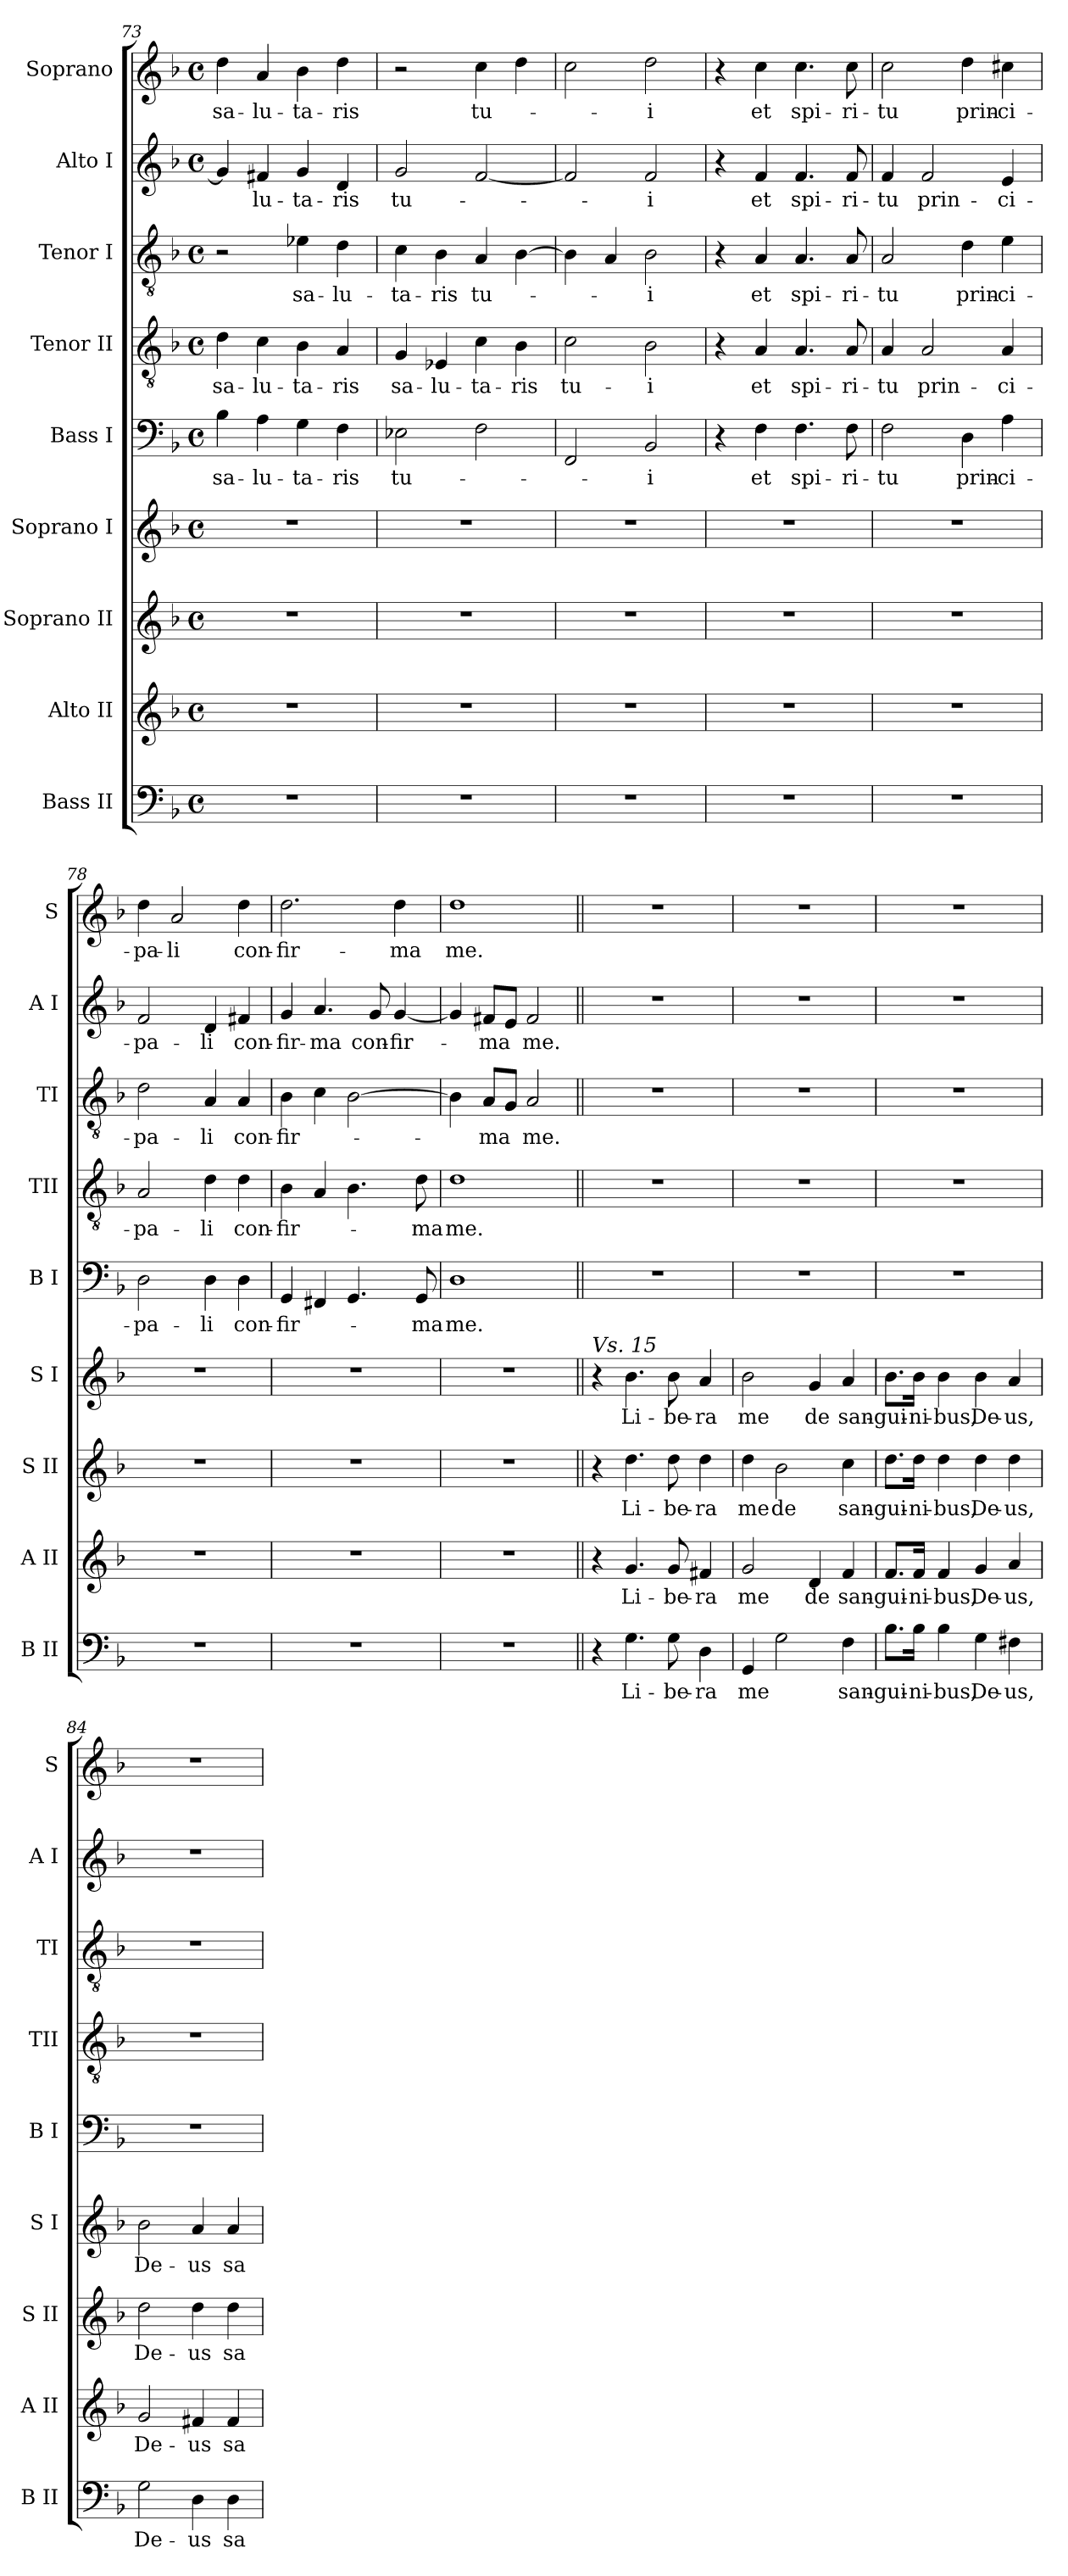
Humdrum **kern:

**kern	**text	**kern	**text	**kern	**text	**kern	**text	**kern	**text	**kern	**text	**kern	**text	**kern	**text	**kern	**text
*part9	*part9	*part8	*part8	*part7	*part7	*part6	*part6	*part5	*part5	*part4	*part4	*part3	*part3	*part2	*part2	*part1	*part1
*staff9	*staff9	*staff8	*staff8	*staff7	*staff7	*staff6	*staff6	*staff5	*staff5	*staff4	*staff4	*staff3	*staff3	*staff2	*staff2	*staff1	*staff1
*I"Bass II	*	*I"Alto II	*	*I"Soprano II	*	*I"Soprano I	*	*I"Bass I	*	*I"Tenor II	*	*I"Tenor I	*	*I"Alto I	*	*I"Soprano	*
*I'B II	*	*I'A II	*	*I'S II	*	*I'S I	*	*I'B I	*	*I'TII	*	*I'TI	*	*I'A I	*	*I'S	*
*clefF4	*	*clefG2	*	*clefG2	*	*clefG2	*	*clefF4	*	*clefGv2	*	*clefGv2	*	*clefG2	*	*clefG2	*
*k[b-]	*	*k[b-]	*	*k[b-]	*	*k[b-]	*	*k[b-]	*	*k[b-]	*	*k[b-]	*	*k[b-]	*	*k[b-]	*
*d:	*	*d:	*	*d:	*	*d:	*	*d:	*	*d:	*	*d:	*	*d:	*	*d:	*
*M4/4	*	*M4/4	*	*M4/4	*	*M4/4	*	*M4/4	*	*M4/4	*	*M4/4	*	*M4/4	*	*M4/4	*
*met(c)	*	*met(c)	*	*met(c)	*	*met(c)	*	*met(c)	*	*met(c)	*	*met(c)	*	*met(c)	*	*met(c)	*
=73	=73	=73	=73	=73	=73	=73	=73	=73	=73	=73	=73	=73	=73	=73	=73	=73	=73
!	!	!	!	!	!	!	!	!	!LO:LY:b	!	!LO:LY:b	!	!	!	!	!	!LO:LY:b
1r	.	1r	.	1r	.	1r	.	4B-\	sa-	4d\	sa-	2r	.	4g/]	.	4dd\	sa-
!	!	!	!	!	!	!	!	!	!LO:LY:b	!	!LO:LY:b	!	!	!	!LO:LY:b	!	!LO:LY:b
.	.	.	.	.	.	.	.	4A\	-lu-	4c\	-lu-	.	.	4f#X/	-lu-	4a/	-lu-
!	!	!	!	!	!	!	!	!	!LO:LY:b	!	!LO:LY:b	!	!LO:LY:b	!	!LO:LY:b	!	!LO:LY:b
.	.	.	.	.	.	.	.	4G\	-ta-	4B-\	-ta-	4e-X\	sa-	4g/	-ta-	4b-\	-ta-
!	!	!	!	!	!	!	!	!	!LO:LY:b	!	!LO:LY:b	!	!LO:LY:b	!	!LO:LY:b	!	!LO:LY:b
.	.	.	.	.	.	.	.	4F\	-ris	4A/	-ris	4d\	-lu-	4d/	-ris	4dd\	-ris
=74	=74	=74	=74	=74	=74	=74	=74	=74	=74	=74	=74	=74	=74	=74	=74	=74	=74
!	!	!	!	!	!	!	!	!	!LO:LY:b	!	!LO:LY:b	!	!LO:LY:b	!	!LO:LY:b	!	!
1r	.	1r	.	1r	.	1r	.	2E-X\	tu-	4G/	sa-	4c\	-ta-	2g/	tu-	2r	.
!	!	!	!	!	!	!	!	!	!	!	!LO:LY:b	!	!LO:LY:b	!	!	!	!
.	.	.	.	.	.	.	.	.	.	4E-X/	-lu-	4B-\	-ris	.	.	.	.
!	!	!	!	!	!	!	!	!	!	!	!LO:LY:b	!	!LO:LY:b	!	!	!	!LO:LY:b
.	.	.	.	.	.	.	.	2F\	.	4c\	-ta-	4A/	tu-	[2f/	.	4cc\	tu-
!	!	!	!	!	!	!	!	!	!	!	!LO:LY:b	!	!	!	!	!	!
.	.	.	.	.	.	.	.	.	.	4B-\	-ris	[4B-\	.	.	.	4dd\	.
=75	=75	=75	=75	=75	=75	=75	=75	=75	=75	=75	=75	=75	=75	=75	=75	=75	=75
!	!	!	!	!	!	!	!	!	!	!	!LO:LY:b	!	!	!	!	!	!
1r	.	1r	.	1r	.	1r	.	2FF/	.	2c\	tu-	4B-\]	.	2f/]	.	2cc\	.
.	.	.	.	.	.	.	.	.	.	.	.	4A/	.	.	.	.	.
!	!	!	!	!	!	!	!	!	!LO:LY:b	!	!LO:LY:b	!	!LO:LY:b	!	!LO:LY:b	!	!LO:LY:b
.	.	.	.	.	.	.	.	2BB-/	-i	2B-\	-i	2B-\	-i	2f/	-i	2dd\	-i
=76	=76	=76	=76	=76	=76	=76	=76	=76	=76	=76	=76	=76	=76	=76	=76	=76	=76
1r	.	1r	.	1r	.	1r	.	4r	.	4r	.	4r	.	4r	.	4r	.
!	!	!	!	!	!	!	!	!	!LO:LY:b	!	!LO:LY:b	!	!LO:LY:b	!	!LO:LY:b	!	!LO:LY:b
.	.	.	.	.	.	.	.	4F\	et	4A/	et	4A/	et	4f/	et	4cc\	et
!	!	!	!	!	!	!	!	!	!LO:LY:b	!	!LO:LY:b	!	!LO:LY:b	!	!LO:LY:b	!	!LO:LY:b
.	.	.	.	.	.	.	.	4.F\	spi-	4.A/	spi-	4.A/	spi-	4.f/	spi-	4.cc\	spi-
!	!	!	!	!	!	!	!	!	!LO:LY:b	!	!LO:LY:b	!	!LO:LY:b	!	!LO:LY:b	!	!LO:LY:b
.	.	.	.	.	.	.	.	8F\	-ri-	8A/	-ri-	8A/	-ri-	8f/	-ri-	8cc\	-ri-
!!LO:PB:g=z
=77	=77	=77	=77	=77	=77	=77	=77	=77	=77	=77	=77	=77	=77	=77	=77	=77	=77
!	!	!	!	!	!	!	!	!	!LO:LY:b	!	!LO:LY:b	!	!LO:LY:b	!	!LO:LY:b	!	!LO:LY:b
1r	.	1r	.	1r	.	1r	.	2F\	-tu	4A/	-tu	2A/	-tu	4f/	-tu	2cc\	-tu
!	!	!	!	!	!	!	!	!	!	!	!LO:LY:b	!	!	!	!LO:LY:b	!	!
.	.	.	.	.	.	.	.	.	.	2A/	prin-	.	.	2f/	prin-	.	.
!	!	!	!	!	!	!	!	!	!LO:LY:b	!	!	!	!LO:LY:b	!	!	!	!LO:LY:b
.	.	.	.	.	.	.	.	4D\	prin-	.	.	4d\	prin-	.	.	4dd\	prin-
!	!	!	!	!	!	!	!	!	!LO:LY:b	!	!LO:LY:b	!	!LO:LY:b	!	!LO:LY:b	!	!LO:LY:b
.	.	.	.	.	.	.	.	4A\	-ci-	4A/	-ci-	4e\	-ci-	4e/	-ci-	4cc#X\	-ci-
=78	=78	=78	=78	=78	=78	=78	=78	=78	=78	=78	=78	=78	=78	=78	=78	=78	=78
!	!	!	!	!	!	!	!	!	!LO:LY:b	!	!LO:LY:b	!	!LO:LY:b	!	!LO:LY:b	!	!LO:LY:b
1r	.	1r	.	1r	.	1r	.	2D\	-pa-	2A/	-pa-	2d\	-pa-	2f/	-pa-	4dd\	-pa-
!	!	!	!	!	!	!	!	!	!	!	!	!	!	!	!	!	!LO:LY:b
.	.	.	.	.	.	.	.	.	.	.	.	.	.	.	.	2a/	-li
!	!	!	!	!	!	!	!	!	!LO:LY:b	!	!LO:LY:b	!	!LO:LY:b	!	!LO:LY:b	!	!
.	.	.	.	.	.	.	.	4D\	-li	4d\	-li	4A/	-li	4d/	-li	.	.
!	!	!	!	!	!	!	!	!	!LO:LY:b	!	!LO:LY:b	!	!LO:LY:b	!	!LO:LY:b	!	!LO:LY:b
.	.	.	.	.	.	.	.	4D\	con-	4d\	con-	4A/	con-	4f#X/	con-	4dd\	con-
=79	=79	=79	=79	=79	=79	=79	=79	=79	=79	=79	=79	=79	=79	=79	=79	=79	=79
!	!	!	!	!	!	!	!	!	!LO:LY:b	!	!LO:LY:b	!	!LO:LY:b	!	!LO:LY:b	!	!LO:LY:b
1r	.	1r	.	1r	.	1r	.	4GG/	-fir-	4B-\	-fir-	4B-\	-fir-	4g/	-fir-	2.dd\	-fir-
!	!	!	!	!	!	!	!	!	!	!	!	!	!	!	!LO:LY:b	!	!
.	.	.	.	.	.	.	.	4FF#X/	.	4A/	.	4c\	.	4.a/	-ma	.	.
.	.	.	.	.	.	.	.	4.GG/	.	4.B-\	.	[2B-\	.	.	.	.	.
!	!	!	!	!	!	!	!	!	!	!	!	!	!	!	!LO:LY:b	!	!
.	.	.	.	.	.	.	.	.	.	.	.	.	.	8g/	con-	.	.
!	!	!	!	!	!	!	!	!	!	!	!	!	!	!	!LO:LY:b	!	!LO:LY:b
.	.	.	.	.	.	.	.	.	.	.	.	.	.	[4g/	-fir-	4dd\	-ma
!	!	!	!	!	!	!	!	!	!LO:LY:b	!	!LO:LY:b	!	!	!	!	!	!
.	.	.	.	.	.	.	.	8GG/	-ma	8d\	-ma	.	.	.	.	.	.
=80	=80	=80	=80	=80	=80	=80	=80	=80	=80	=80	=80	=80	=80	=80	=80	=80	=80
!	!	!	!	!	!	!	!	!	!LO:LY:b	!	!LO:LY:b	!	!	!	!	!	!LO:LY:b
1r	.	1r	.	1r	.	1r	.	1D	me.	1d	me.	4B-\]	.	4g/]	.	1dd	me.
!	!	!	!	!	!	!	!	!	!	!	!	!	!LO:LY:b	!	!LO:LY:b	!	!
.	.	.	.	.	.	.	.	.	.	.	.	8A/L	-ma	8f#X/L	-ma	.	.
.	.	.	.	.	.	.	.	.	.	.	.	8G/J	.	8e/J	.	.	.
!	!	!	!	!	!	!	!	!	!	!	!	!	!LO:LY:b	!	!LO:LY:b	!	!
.	.	.	.	.	.	.	.	.	.	.	.	2A/	me.	2f#/	me.	.	.
=81||	=81||	=81||	=81||	=81||	=81||	=81||	=81||	=81||	=81||	=81||	=81||	=81||	=81||	=81||	=81||	=81||	=81||
!	!	!	!	!	!	!LO:TX:a:i:t=Vs. 15	!	!	!	!	!	!	!	!	!	!	!
4r	.	4r	.	4r	.	4r	.	1r	.	1r	.	1r	.	1r	.	1r	.
!	!LO:LY:b	!	!LO:LY:b	!	!LO:LY:b	!	!LO:LY:b	!	!	!	!	!	!	!	!	!	!
4.G\	Li-	4.g/	Li-	4.dd\	Li-	4.b-\	Li-	.	.	.	.	.	.	.	.	.	.
!	!LO:LY:b	!	!LO:LY:b	!	!LO:LY:b	!	!LO:LY:b	!	!	!	!	!	!	!	!	!	!
8G\	-be-	8g/	-be-	8dd\	-be-	8b-\	-be-	.	.	.	.	.	.	.	.	.	.
!	!LO:LY:b	!	!LO:LY:b	!	!LO:LY:b	!	!LO:LY:b	!	!	!	!	!	!	!	!	!	!
4D\	-ra	4f#X/	-ra	4dd\	-ra	4a/	-ra	.	.	.	.	.	.	.	.	.	.
=82	=82	=82	=82	=82	=82	=82	=82	=82	=82	=82	=82	=82	=82	=82	=82	=82	=82
!	!LO:LY:b	!	!LO:LY:b	!	!LO:LY:b	!	!LO:LY:b	!	!	!	!	!	!	!	!	!	!
4GG/	me	2g/	me	4dd\	me	2b-\	me	1r	.	1r	.	1r	.	1r	.	1r	.
!	!	!	!	!	!LO:LY:b	!	!	!	!	!	!	!	!	!	!	!	!
2G\	.	.	.	2b-\	de	.	.	.	.	.	.	.	.	.	.	.	.
!	!	!	!LO:LY:b	!	!	!	!LO:LY:b	!	!	!	!	!	!	!	!	!	!
.	.	4d/	de	.	.	4g/	de	.	.	.	.	.	.	.	.	.	.
!	!LO:LY:b	!	!LO:LY:b	!	!LO:LY:b	!	!LO:LY:b	!	!	!	!	!	!	!	!	!	!
4F\	san-	4f/	san-	4cc\	san-	4a/	san-	.	.	.	.	.	.	.	.	.	.
!!LO:PB:g=z
=83	=83	=83	=83	=83	=83	=83	=83	=83	=83	=83	=83	=83	=83	=83	=83	=83	=83
!	!LO:LY:b	!	!LO:LY:b	!	!LO:LY:b	!	!LO:LY:b	!	!	!	!	!	!	!	!	!	!
8.B-\L	-gui-	8.f/L	-gui-	8.dd\L	-gui-	8.b-\L	-gui-	1r	.	1r	.	1r	.	1r	.	1r	.
!	!LO:LY:b	!	!LO:LY:b	!	!LO:LY:b	!	!LO:LY:b	!	!	!	!	!	!	!	!	!	!
16B-\Jk	-ni-	16f/Jk	-ni-	16dd\Jk	-ni-	16b-\Jk	-ni-	.	.	.	.	.	.	.	.	.	.
!	!LO:LY:b	!	!LO:LY:b	!	!LO:LY:b	!	!LO:LY:b	!	!	!	!	!	!	!	!	!	!
4B-\	-bus,	4f/	-bus,	4dd\	-bus,	4b-\	-bus,	.	.	.	.	.	.	.	.	.	.
!	!LO:LY:b	!	!LO:LY:b	!	!LO:LY:b	!	!LO:LY:b	!	!	!	!	!	!	!	!	!	!
4G\	De-	4g/	De-	4dd\	De-	4b-\	De-	.	.	.	.	.	.	.	.	.	.
!	!LO:LY:b	!	!LO:LY:b	!	!LO:LY:b	!	!LO:LY:b	!	!	!	!	!	!	!	!	!	!
4F#X\	-us,	4a/	-us,	4dd\	-us,	4a/	-us,	.	.	.	.	.	.	.	.	.	.
=84	=84	=84	=84	=84	=84	=84	=84	=84	=84	=84	=84	=84	=84	=84	=84	=84	=84
!	!LO:LY:b	!	!LO:LY:b	!	!LO:LY:b	!	!LO:LY:b	!	!	!	!	!	!	!	!	!	!
2G\	De-	2g/	De-	2dd\	De-	2b-\	De-	1r	.	1r	.	1r	.	1r	.	1r	.
!	!LO:LY:b	!	!LO:LY:b	!	!LO:LY:b	!	!LO:LY:b	!	!	!	!	!	!	!	!	!	!
4D\	-us	4f#X/	-us	4dd\	-us	4a/	-us	.	.	.	.	.	.	.	.	.	.
!	!LO:LY:b	!	!LO:LY:b	!	!LO:LY:b	!	!LO:LY:b	!	!	!	!	!	!	!	!	!	!
4D\	sa-	4f#/	sa-	4dd\	sa-	4a/	sa-	.	.	.	.	.	.	.	.	.	.
=	=	=	=	=	=	=	=	=	=	=	=	=	=	=	=	=	=
*-	*-	*-	*-	*-	*-	*-	*-	*-	*-	*-	*-	*-	*-	*-	*-	*-	*-
